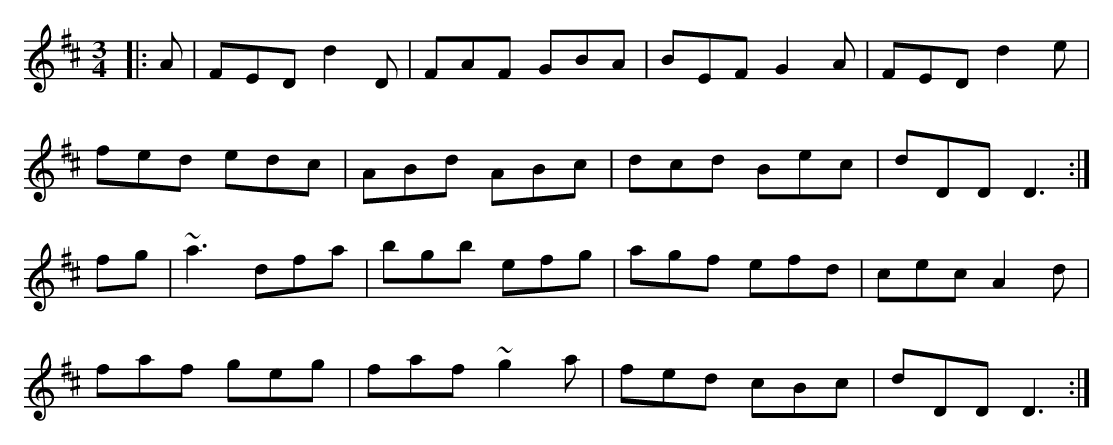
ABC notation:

X:1
M:3/4
K:D
|:A|FED d2 D|FAF GBA|BEF G2 A|FED d2 e|
fed edc|ABd ABc|dcd Bec|dDD D3:|
fg|~a3 dfa|bgb efg|agf efd|cec A2 d|
faf geg|faf ~g2 a|fed cBc|dDD D3:|
